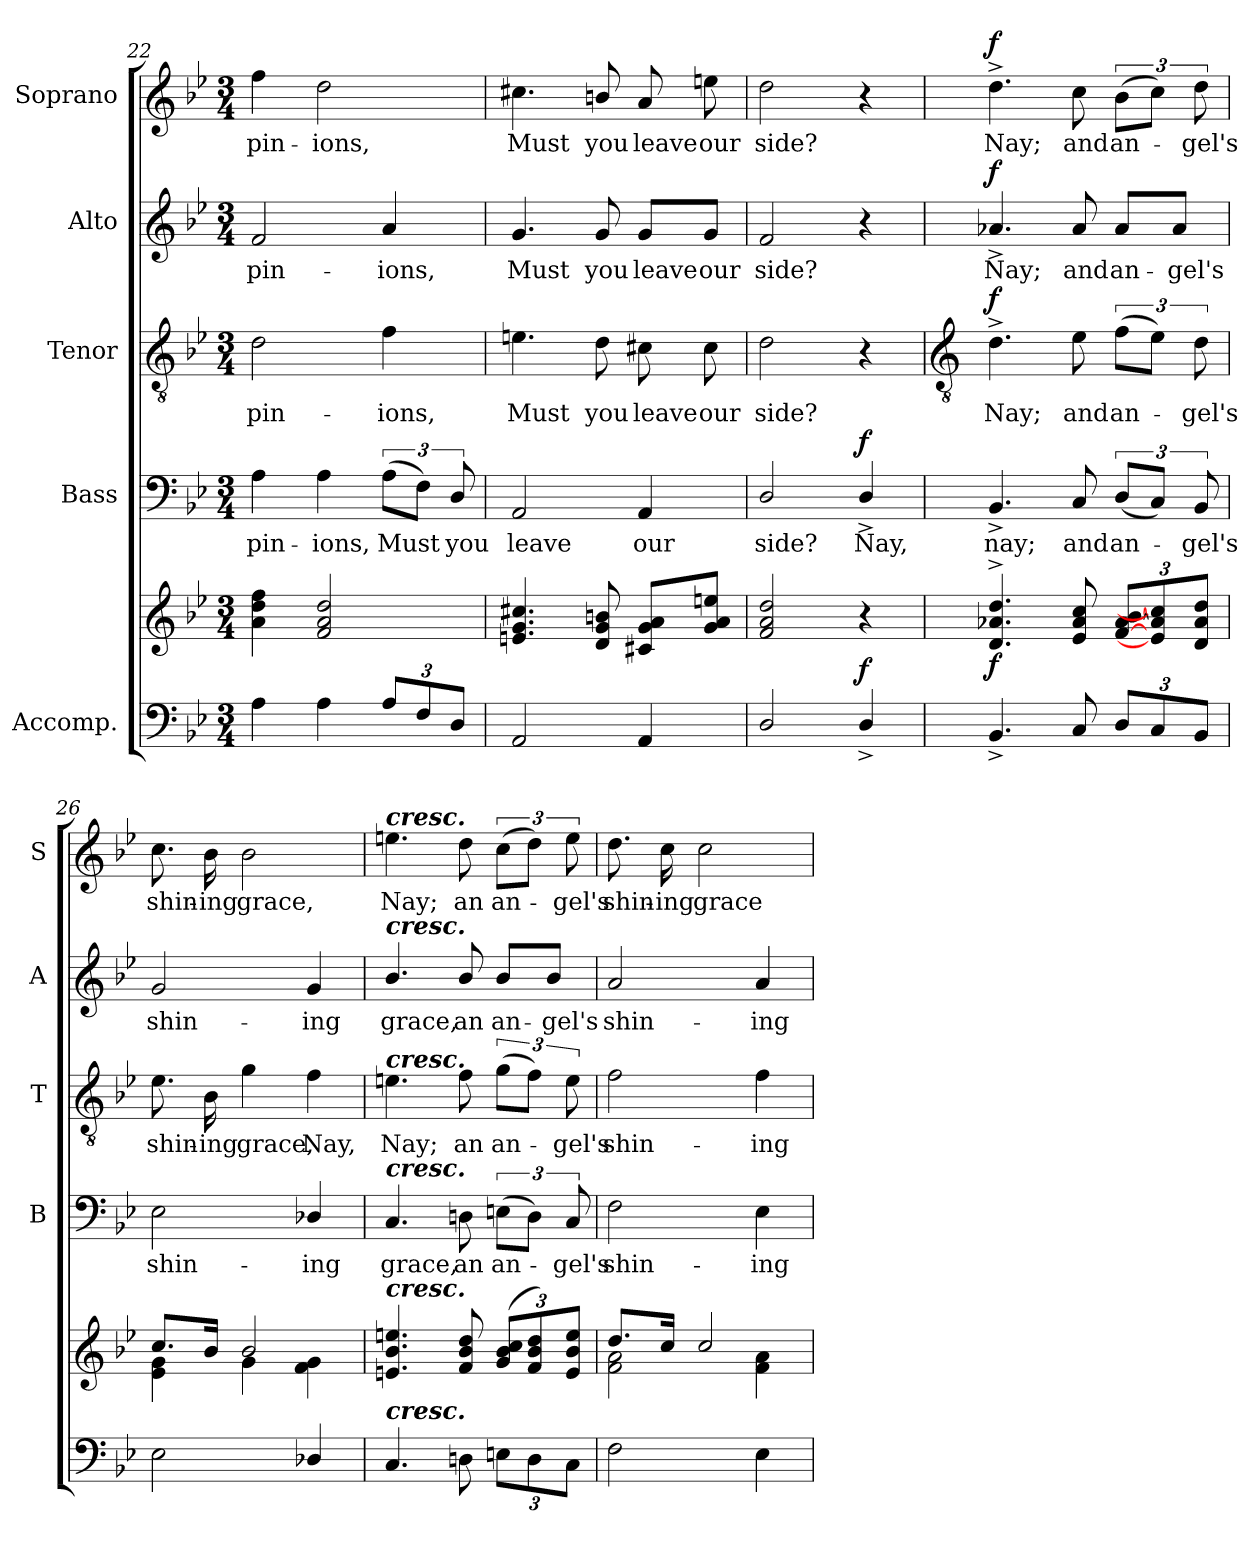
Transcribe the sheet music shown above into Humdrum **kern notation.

**kern	**kern	**dynam	**kern	**text	**dynam	**kern	**text	**dynam	**kern	**text	**dynam	**kern	**text	**dynam
*part5	*part5	*part5	*part4	*part4	*part4	*part3	*part3	*part3	*part2	*part2	*part2	*part1	*part1	*part1
*staff6	*staff5	*staff5/6	*staff4	*staff4	*staff4	*staff3	*staff3	*staff3	*staff2	*staff2	*staff2	*staff1	*staff1	*staff1
*I"Accomp.	*	*	*I"Bass	*	*	*I"Tenor	*	*	*I"Alto	*	*	*I"Soprano	*	*
*	*	*	*I'B	*	*	*I'T	*	*	*I'A	*	*	*I'S	*	*
*clefF4	*clefG2	*	*clefF4	*	*	*clefGv2	*	*	*clefG2	*	*	*clefG2	*	*
*k[b-e-]	*k[b-e-]	*	*k[b-e-]	*	*	*k[b-e-]	*	*	*k[b-e-]	*	*	*k[b-e-]	*	*
*B-:	*B-:	*	*B-:	*	*	*B-:	*	*	*B-:	*	*	*B-:	*	*
*M3/4	*M3/4	*	*M3/4	*	*	*M3/4	*	*	*M3/4	*	*	*M3/4	*	*
=22	=22	=22	=22	=22	=22	=22	=22	=22	=22	=22	=22	=22	=22	=22
!	!	!	!	!LO:LY:b	!	!	!LO:LY:b	!	!	!LO:LY:b	!	!	!LO:LY:b	!
4A	4a\ 4dd\ 4ff\	.	4A	pin-	.	2d	pin-	.	2f	pin-	.	4ff	pin-	.
!	!	!	!	!LO:LY:b	!	!	!	!	!	!	!	!	!LO:LY:b	!
4A	2f 2a 2dd	.	4A	-ions,	.	.	.	.	.	.	.	2dd	-ions,	.
!	!	!	!	!LO:LY:b	!	!	!LO:LY:b	!	!	!LO:LY:b	!	!	!	!
12AL	.	.	(>12AL	Must	.	4f	-ions,	.	4a	-ions,	.	.	.	.
12F	.	.	12FJ)	.	.	.	.	.	.	.	.	.	.	.
!	!	!	!	!LO:LY:b	!	!	!	!	!	!	!	!	!	!
12D/J	.	.	12D/	you	.	.	.	.	.	.	.	.	.	.
=23	=23	=23	=23	=23	=23	=23	=23	=23	=23	=23	=23	=23	=23	=23
!	!	!	!	!LO:LY:b	!	!	!LO:LY:b	!	!	!LO:LY:b	!	!	!LO:LY:b	!
2AA	4.en 4.g 4.cc#X	.	2AA	leave	.	4.en	Must	.	4.g	Must	.	4.cc#X	Must	.
!	!	!	!	!	!	!	!LO:LY:b	!	!	!LO:LY:b	!	!	!LO:LY:b	!
.	8d/ 8g/ 8bn/	.	.	.	.	8d	you	.	8g	you	.	8bn/	you	.
!	!	!	!	!LO:LY:b	!	!	!LO:LY:b	!	!	!LO:LY:b	!	!	!LO:LY:b	!
4AA	8c#X 8g 8aL	.	4AA	our	.	8c#X	leave	.	8g/L	leave	.	8a	leave	.
!	!	!	!	!	!	!	!LO:LY:b	!	!	!LO:LY:b	!	!	!LO:LY:b	!
.	8g 8a 8eenJ	.	.	.	.	8c#	our	.	8g/J	our	.	8een	our	.
=24	=24	=24	=24	=24	=24	=24	=24	=24	=24	=24	=24	=24	=24	=24
!	!	!	!	!LO:LY:b	!	!	!LO:LY:b	!	!	!LO:LY:b	!	!	!LO:LY:b	!
2D/	2f 2a 2dd	.	2D/	side?	.	2d	side?	.	2f	side?	.	2dd	side?	.
!	!	!LO:DY:a=2	!	!LO:LY:b	!LO:DY:b	!	!	!	!	!	!	!	!	!
4D^/	4r	f	4D^/	Nay,	f	4r	.	.	4r	.	.	4r	.	.
!!LO:LB:g=z
=25	=25	=25	=25	=25	=25	=25	=25	=25	=25	=25	=25	=25	=25	=25
*	*	*	*	*	*	*clefGv2	*	*	*	*	*	*	*	*
*	*^	*	*	*	*	*	*	*	*	*	*	*	*	*
!	!	!LO:N:vis=1	!LO:DY:b	!	!LO:LY:b	!	!	!LO:LY:b	!LO:DY:b	!	!LO:LY:b	!LO:DY:b	!	!LO:LY:b	!LO:DY:b
4.BB-^	4.d^ 4.a-X^ 4.dd^	2.ryy	f	4.BB-^	nay;	.	4.d^	Nay;	f	4.a-X^	Nay;	f	4.dd^	Nay;	f
!	!	!	!	!	!LO:LY:b	!	!	!LO:LY:b	!	!	!LO:LY:b	!	!	!LO:LY:b	!
8C	8e- 8a- 8cc	.	.	8C	and	.	8e-	and	.	8a-	and	.	8cc	and	.
!	!	!	!	!	!LO:LY:b	!	!	!LO:LY:b	!	!	!LO:LY:b	!	!	!LO:LY:b	!
12DL	[12f [12a- [12b-L	.	.	(<12DL	an-	.	(>12fL	an-	.	8a-/L	an-	.	(>12b-L	an-	.
12C	12e-] 12a-] 12cc]	.	.	12CJ)	.	.	12e-J)	.	.	.	.	.	12ccJ)	.	.
!	!	!	!	!	!	!	!	!	!	!	!LO:LY:b	!	!	!	!
.	.	.	.	.	.	.	.	.	.	8a-/J	-gel's	.	.	.	.
!	!	!	!	!	!LO:LY:b	!	!	!LO:LY:b	!	!	!	!	!	!LO:LY:b	!
12BB-J	12d 12a- 12ddJ	.	.	12BB-	gel's	.	12d	gel's	.	.	.	.	12dd	gel's	.
=26	=26	=26	=26	=26	=26	=26	=26	=26	=26	=26	=26	=26	=26	=26	=26
!	!	!	!	!	!LO:LY:b	!	!	!LO:LY:b	!	!	!LO:LY:b	!	!	!LO:LY:b	!
2E-	8.cc/L	4e-\ 4g\	.	2E-	shin-	.	8.e-	shin-	.	2g	shin-	.	8.cc	shin-	.
!	!	!	!	!	!	!	!	!LO:LY:b	!	!	!	!	!	!LO:LY:b	!
.	16b-/J	.	.	.	.	.	16B-	-ing	.	.	.	.	16b-	-ing	.
!	!	!	!	!	!	!	!	!LO:LY:b	!	!	!	!	!	!LO:LY:b	!
.	2b-/	4g\	.	.	.	.	4g	grace,	.	.	.	.	2b-	grace,	.
!	!	!	!	!	!LO:LY:b	!	!	!LO:LY:b	!	!	!LO:LY:b	!	!	!	!
4D-X/	.	4f\ 4g\	.	4D-X/	-ing	.	4f	Nay,	.	4g	-ing	.	.	.	.
=27	=27	=27	=27	=27	=27	=27	=27	=27	=27	=27	=27	=27	=27	=27	=27
!	!	!	!	!	!	!	!	!	!	!	!	!	!LO:TX:a:Bi:t=cresc.	!	!
!	!	!	!	!	!	!	!	!	!	!LO:TX:a:Bi:t=cresc.	!	!	!	!	!
!	!	!	!	!	!	!	!LO:TX:a:Bi:t=cresc.	!	!	!	!	!	!	!	!
!	!	!	!	!LO:TX:a:Bi:t=cresc.	!	!	!	!	!	!	!	!	!	!	!
!	!LO:TX:a:Bi:t=cresc.	!	!	!	!	!	!	!	!	!	!	!	!	!	!
!LO:TX:a:Bi:t=cresc.	!	!	!	!	!	!	!	!	!	!	!	!	!	!	!
!	!	!LO:N:vis=1	!	!	!LO:LY:b	!	!	!LO:LY:b	!	!	!LO:LY:b	!	!	!LO:LY:b	!
4.C	4.en 4.b- 4.een	2.ryy	.	4.C	grace,	.	4.en	Nay;	.	4.b-/	grace,	.	4.een	Nay;	.
!	!	!	!	!	!LO:LY:b	!	!	!LO:LY:b	!	!	!LO:LY:b	!	!	!LO:LY:b	!
8Dn	8f 8b- 8dd	.	.	8Dn	an	.	8f	an	.	8b-/	an	.	8dd	an	.
!	!	!	!	!	!LO:LY:b	!	!	!LO:LY:b	!	!	!LO:LY:b	!	!	!LO:LY:b	!
12EnL	(<12g 12b- 12ccL	.	.	(>12EnL	an-	.	(>12gL	an-	.	8b-/L	an-	.	(>12ccL	an-	.
12D	12f 12b- 12dd)	.	.	12DJ)	.	.	12fJ)	.	.	.	.	.	12ddJ)	.	.
!	!	!	!	!	!	!	!	!	!	!	!LO:LY:b	!	!	!	!
.	.	.	.	.	.	.	.	.	.	8b-/J	-gel's	.	.	.	.
!	!	!	!	!	!LO:LY:b	!	!	!LO:LY:b	!	!	!	!	!	!LO:LY:b	!
12CJ	12e 12b- 12eeJ	.	.	12C	gel's	.	12e	gel's	.	.	.	.	12ee	gel's	.
=28	=28	=28	=28	=28	=28	=28	=28	=28	=28	=28	=28	=28	=28	=28	=28
!	!	!	!	!	!LO:LY:b	!	!	!LO:LY:b	!	!	!LO:LY:b	!	!	!LO:LY:b	!
2F	8.dd/L	2f\ 2a\	.	2F	shin-	.	2f	shin-	.	2a	shin-	.	8.dd	shin-	.
!	!	!	!	!	!	!	!	!	!	!	!	!	!	!LO:LY:b	!
.	16cc/J	.	.	.	.	.	.	.	.	.	.	.	16cc	-ing	.
!	!	!	!	!	!	!	!	!	!	!	!	!	!	!LO:LY:b	!
.	2cc/	.	.	.	.	.	.	.	.	.	.	.	2cc	grace	.
!	!	!	!	!	!LO:LY:b	!	!	!LO:LY:b	!	!	!LO:LY:b	!	!	!	!
4E-	.	4f\ 4a\	.	4E-	-ing	.	4f	-ing	.	4a	-ing	.	.	.	.
*	*v	*v	*	*	*	*	*	*	*	*	*	*	*	*	*
=	=	=	=	=	=	=	=	=	=	=	=	=	=	=
*-	*-	*-	*-	*-	*-	*-	*-	*-	*-	*-	*-	*-	*-	*-
